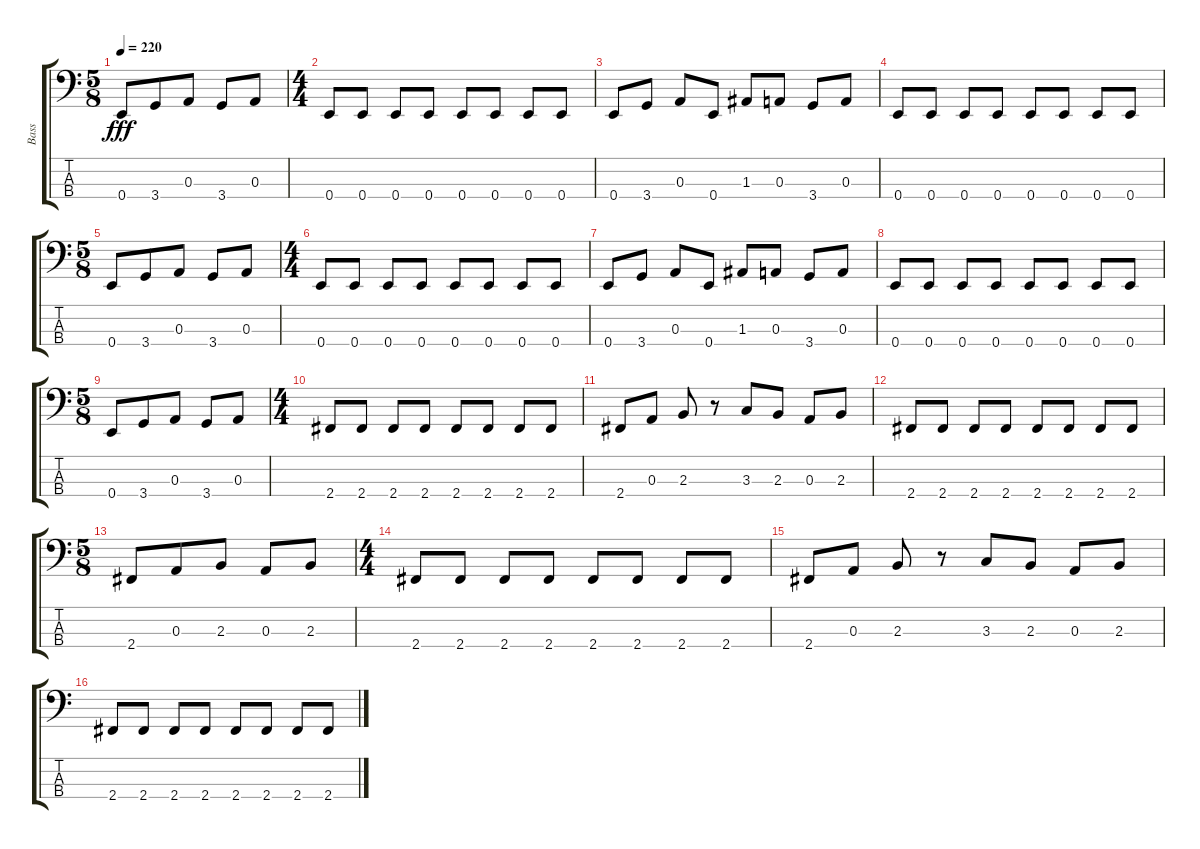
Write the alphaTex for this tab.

\track ("Bass" "Bass") {instrument electricbasspick}
\staff {score tabs}
\tuning (G2 D2 A1 E1) {hide}
\ts (5 8)
\tempo 220
\clef f4
\ks c
0.4.8{dy fff} 3.4.8 0.3.8 3.4.8 0.3.8 |
\ts (4 4)
0.4.8 0.4.8 0.4.8 0.4.8 0.4.8 0.4.8 0.4.8 0.4.8 |
0.4.8 3.4.8 0.3.8 0.4.8 1.3.8 0.3.8 3.4.8 0.3.8 |
0.4.8 0.4.8 0.4.8 0.4.8 0.4.8 0.4.8 0.4.8 0.4.8 |
\ts (5 8)
0.4.8 3.4.8 0.3.8 3.4.8 0.3.8 |
\ts (4 4)
0.4.8 0.4.8 0.4.8 0.4.8 0.4.8 0.4.8 0.4.8 0.4.8 |
0.4.8 3.4.8 0.3.8 0.4.8 1.3.8 0.3.8 3.4.8 0.3.8 |
0.4.8 0.4.8 0.4.8 0.4.8 0.4.8 0.4.8 0.4.8 0.4.8 |
\ts (5 8)
0.4.8 3.4.8 0.3.8 3.4.8 0.3.8 |
\ts (4 4)
2.4.8 2.4.8 2.4.8 2.4.8 2.4.8 2.4.8 2.4.8 2.4.8 |
2.4.8 0.3.8 2.3.8 r.8 3.3.8 2.3.8 0.3.8 2.3.8 |
2.4.8 2.4.8 2.4.8 2.4.8 2.4.8 2.4.8 2.4.8 2.4.8 |
\ts (5 8)
2.4.8 0.3.8 2.3.8 0.3.8 2.3.8 |
\ts (4 4)
2.4.8 2.4.8 2.4.8 2.4.8 2.4.8 2.4.8 2.4.8 2.4.8 |
2.4.8 0.3.8 2.3.8 r.8 3.3.8 2.3.8 0.3.8 2.3.8 |
2.4.8 2.4.8 2.4.8 2.4.8 2.4.8 2.4.8 2.4.8 2.4.8
